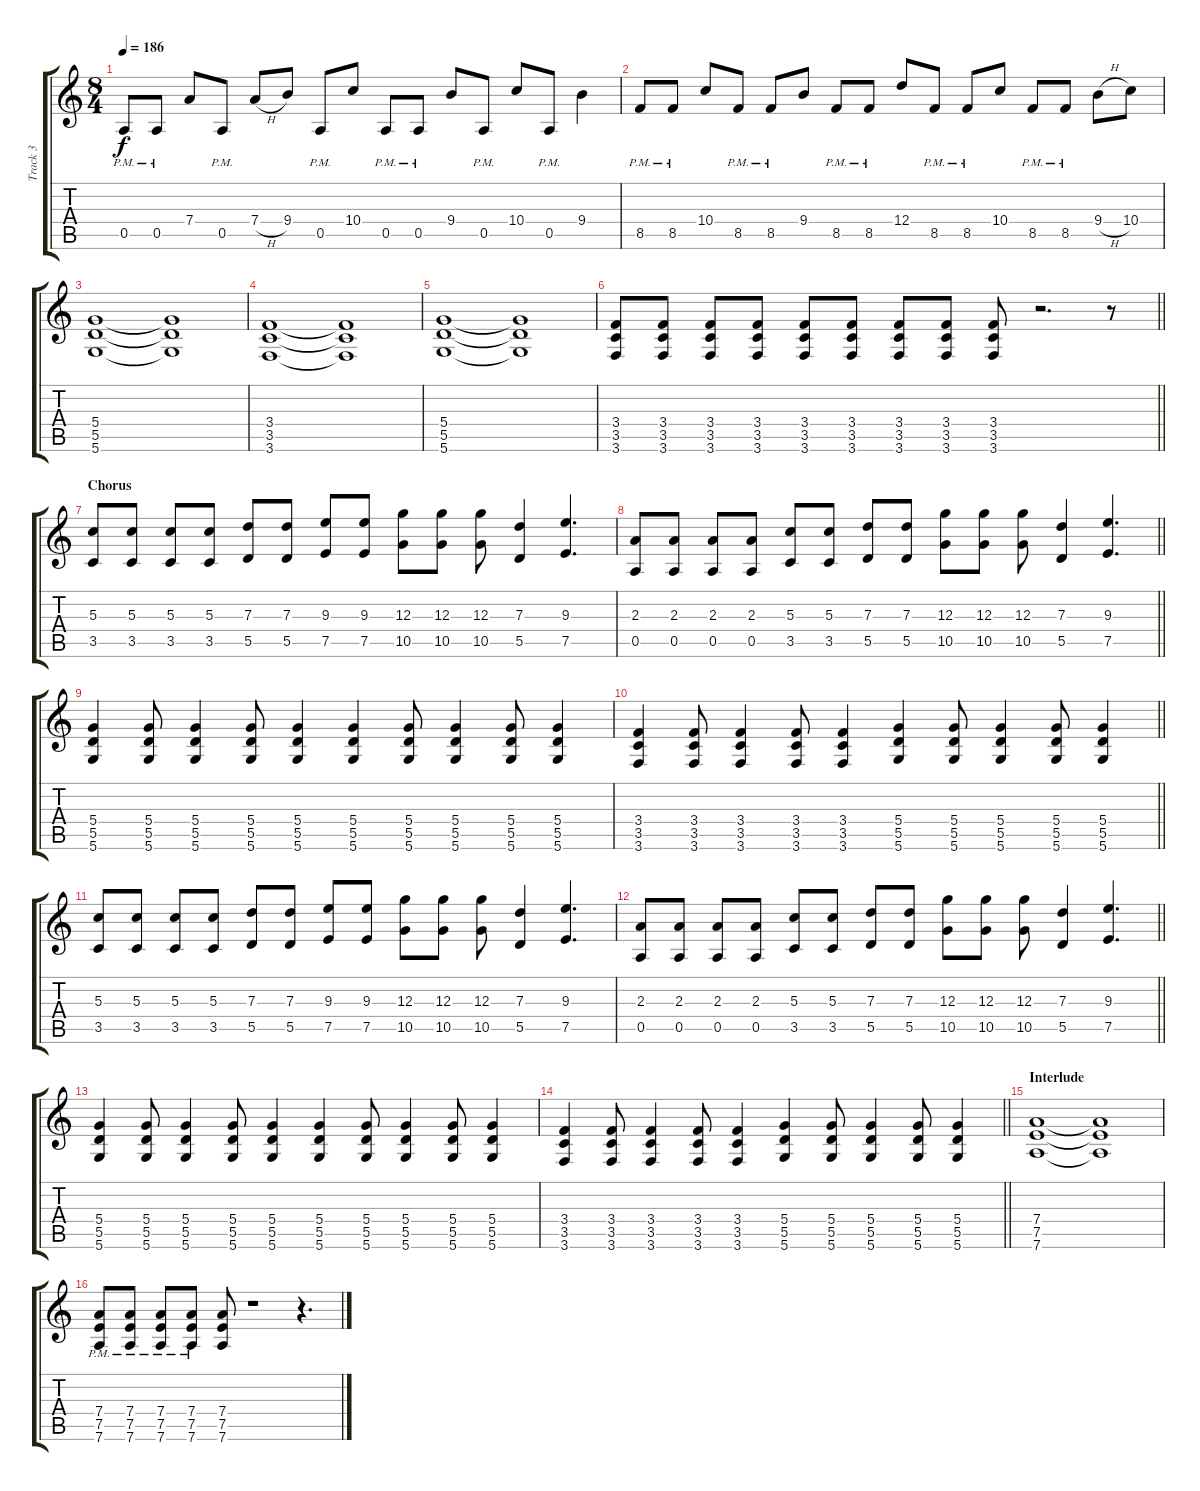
\track ("Track 3" "Track 3") {instrument distortionguitar}
\staff {score tabs}
\tuning (E4 B3 G3 D3 A2 D2) {hide}
\ts (8 4)
\tempo 186
\clef g2
\ks c
0.5{pm}.8{dy f} 0.5{pm}.8 7.4.8 0.5{pm}.8 7.4{h}.8 9.4.8 0.5{pm}.8 10.4.8 0.5{pm}.8 0.5{pm}.8 9.4.8 0.5{pm}.8 10.4.8 0.5{pm}.8 9.4.4 |
8.5{pm}.8 8.5{pm}.8 10.4.8 8.5{pm}.8 8.5{pm}.8 9.4.8 8.5{pm}.8 8.5{pm}.8 12.4.8 8.5{pm}.8 8.5{pm}.8 10.4.8 8.5{pm}.8 8.5{pm}.8 9.4{h}.8 10.4.8 |
(5.4 5.5 5.6).1 (5.4{t} 5.5{t} 5.6{t}).1 |
(3.4 3.5 3.6).1 (3.4{t} 3.5{t} 3.6{t}).1 |
(5.4 5.5 5.6).1 (5.4{t} 5.5{t} 5.6{t}).1 |
\barLineRight lightlight
(3.4 3.5 3.6).8 (3.4 3.5 3.6).8 (3.4 3.5 3.6).8 (3.4 3.5 3.6).8 (3.4 3.5 3.6).8 (3.4 3.5 3.6).8 (3.4 3.5 3.6).8 (3.4 3.5 3.6).8 (3.4 3.5 3.6).8 r.2{d} r.8 |
\section ("" "Chorus")
(5.3 3.5).8 (5.3 3.5).8 (5.3 3.5).8 (5.3 3.5).8 (7.3 5.5).8 (7.3 5.5).8 (9.3 7.5).8 (9.3 7.5).8 (12.3 10.5).8 (12.3 10.5).8 (12.3 10.5).8 (7.3 5.5).4 (9.3 7.5).4{d} |
\barLineRight lightlight
(2.3 0.5).8 (2.3 0.5).8 (2.3 0.5).8 (2.3 0.5).8 (5.3 3.5).8 (5.3 3.5).8 (7.3 5.5).8 (7.3 5.5).8 (12.3 10.5).8 (12.3 10.5).8 (12.3 10.5).8 (7.3 5.5).4 (9.3 7.5).4{d} |
(5.4 5.5 5.6).4 (5.4 5.5 5.6).8 (5.4 5.5 5.6).4 (5.4 5.5 5.6).8 (5.4 5.5 5.6).4 (5.4 5.5 5.6).4 (5.4 5.5 5.6).8 (5.4 5.5 5.6).4 (5.4 5.5 5.6).8 (5.4 5.5 5.6).4 |
\barLineRight lightlight
(3.4 3.5 3.6).4 (3.4 3.5 3.6).8 (3.4 3.5 3.6).4 (3.4 3.5 3.6).8 (3.4 3.5 3.6).4 (5.4 5.5 5.6).4 (5.4 5.5 5.6).8 (5.4 5.5 5.6).4 (5.4 5.5 5.6).8 (5.4 5.5 5.6).4 |
(5.3 3.5).8 (5.3 3.5).8 (5.3 3.5).8 (5.3 3.5).8 (7.3 5.5).8 (7.3 5.5).8 (9.3 7.5).8 (9.3 7.5).8 (12.3 10.5).8 (12.3 10.5).8 (12.3 10.5).8 (7.3 5.5).4 (9.3 7.5).4{d} |
\barLineRight lightlight
(2.3 0.5).8 (2.3 0.5).8 (2.3 0.5).8 (2.3 0.5).8 (5.3 3.5).8 (5.3 3.5).8 (7.3 5.5).8 (7.3 5.5).8 (12.3 10.5).8 (12.3 10.5).8 (12.3 10.5).8 (7.3 5.5).4 (9.3 7.5).4{d} |
(5.4 5.5 5.6).4 (5.4 5.5 5.6).8 (5.4 5.5 5.6).4 (5.4 5.5 5.6).8 (5.4 5.5 5.6).4 (5.4 5.5 5.6).4 (5.4 5.5 5.6).8 (5.4 5.5 5.6).4 (5.4 5.5 5.6).8 (5.4 5.5 5.6).4 |
\barLineRight lightlight
(3.4 3.5 3.6).4 (3.4 3.5 3.6).8 (3.4 3.5 3.6).4 (3.4 3.5 3.6).8 (3.4 3.5 3.6).4 (5.4 5.5 5.6).4 (5.4 5.5 5.6).8 (5.4 5.5 5.6).4 (5.4 5.5 5.6).8 (5.4 5.5 5.6).4 |
\section ("" "Interlude")
(7.4 7.5 7.6).1 (7.4{t} 7.5{t} 7.6{t}).1 |
(7.4{pm} 7.5{pm} 7.6{pm}).8 (7.4{pm} 7.5{pm} 7.6{pm}).8 (7.4{pm} 7.5{pm} 7.6{pm}).8 (7.4{pm} 7.5{pm} 7.6{pm}).8 (7.4 7.5 7.6).8 r.1 r.4{d}
